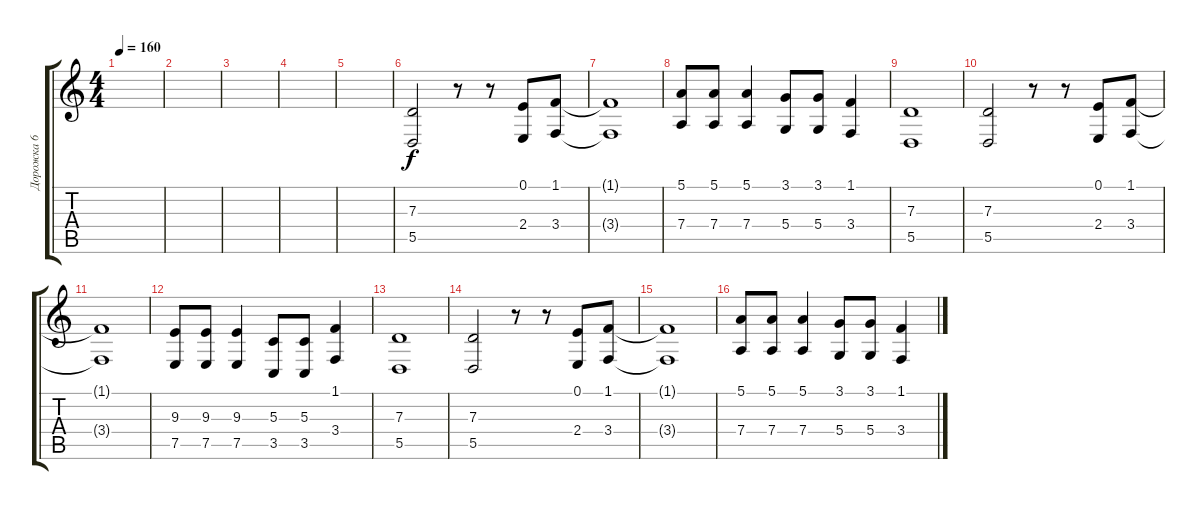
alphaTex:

\track ("Дорожка 6" "Дорожка 6") {mute instrument pad8sweep}
\staff {score tabs}
\tuning (E4 B3 G3 D3 A2 E2) {hide}
\ts (4 4)
\tempo 160
\clef g2
\ks c
|
|
|
|
|
(7.3 5.5).2 r.8 r.8 (0.1 2.4).8 (1.1 3.4).8 |
(1.1{t} 3.4{t}).1 |
(5.1 7.4).8 (5.1 7.4).8 (5.1 7.4).4 (3.1 5.4).8 (3.1 5.4).8 (1.1 3.4).4 |
(7.3 5.5).1 |
(7.3 5.5).2 r.8 r.8 (0.1 2.4).8 (1.1 3.4).8 |
(1.1{t} 3.4{t}).1 |
(9.3 7.5).8 (9.3 7.5).8 (9.3 7.5).4 (5.3 3.5).8 (5.3 3.5).8 (1.1 3.4).4 |
(7.3 5.5).1 |
(7.3 5.5).2 r.8 r.8 (0.1 2.4).8 (1.1 3.4).8 |
(1.1{t} 3.4{t}).1 |
(5.1 7.4).8 (5.1 7.4).8 (5.1 7.4).4 (3.1 5.4).8 (3.1 5.4).8 (1.1 3.4).4
